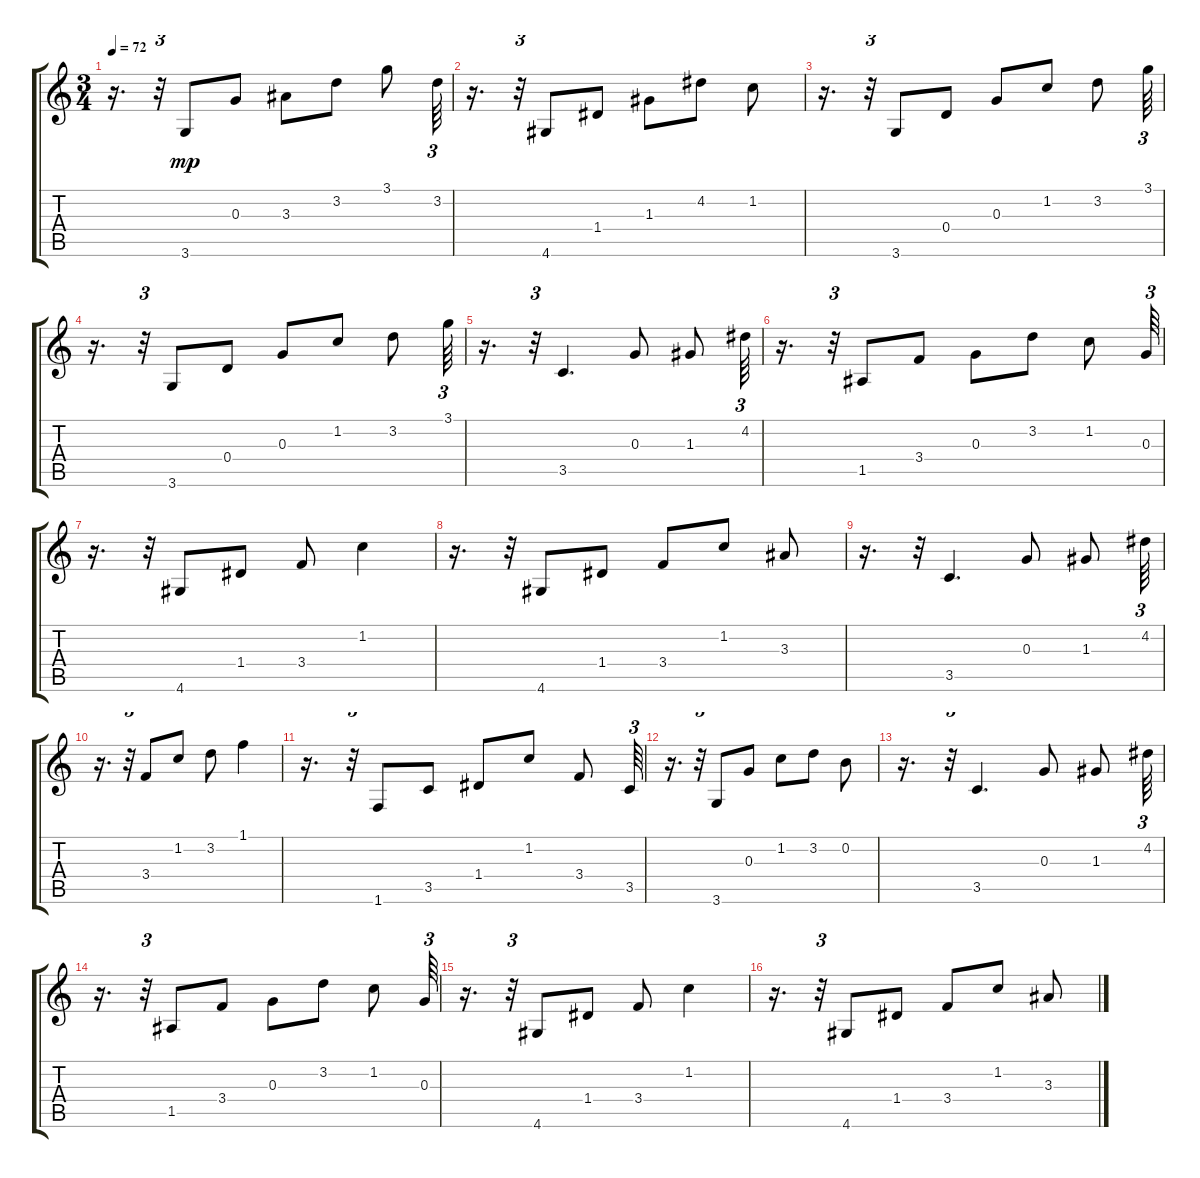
\track "" {instrument acousticguitarsteel}
\staff {score tabs}
\tuning (E4 B3 G3 D3 A2 E2) {hide}
\ts (3 4)
\tempo 72
\clef g2
\ks c
r.16{d dy mp} r.32{tu (3 2)} 3.6.8 0.3.8 3.3.8 3.2.8 3.1.8 3.2.64{tu (3 2)} |
r.16{d} r.32{tu (3 2)} 4.6.8 1.4.8 1.3.8 4.2.8 1.2.8 |
r.16{d} r.32{tu (3 2)} 3.6.8 0.4.8 0.3.8 1.2.8 3.2.8 3.1.64{tu (3 2)} |
r.16{d} r.32{tu (3 2)} 3.6.8 0.4.8 0.3.8 1.2.8 3.2.8 3.1.64{tu (3 2)} |
r.16{d} r.32{tu (3 2)} 3.5.4{d} 0.3.8 1.3.8 4.2.64{tu (3 2)} |
r.16{d} r.32{tu (3 2)} 1.5.8 3.4.8 0.3.8 3.2.8 1.2.8 0.3.64{tu (3 2)} |
r.16{d} r.32{tu (3 2)} 4.6.8 1.4.8 3.4.8 1.2.4 |
r.16{d} r.32{tu (3 2)} 4.6.8 1.4.8 3.4.8 1.2.8 3.3.8 |
r.16{d} r.32{tu (3 2)} 3.5.4{d} 0.3.8 1.3.8 4.2.64{tu (3 2)} |
r.16{d} r.32{tu (3 2)} 3.4.8 1.2.8 3.2.8 1.1.4 |
r.16{d} r.32{tu (3 2)} 1.6.8 3.5.8 1.4.8 1.2.8 3.4.8 3.5.64{tu (3 2)} |
r.16{d} r.32{tu (3 2)} 3.6.8 0.3.8 1.2.8 3.2.8 0.2.8 |
r.16{d} r.32{tu (3 2)} 3.5.4{d} 0.3.8 1.3.8 4.2.64{tu (3 2)} |
r.16{d} r.32{tu (3 2)} 1.5.8 3.4.8 0.3.8 3.2.8 1.2.8 0.3.64{tu (3 2)} |
r.16{d} r.32{tu (3 2)} 4.6.8 1.4.8 3.4.8 1.2.4 |
r.16{d} r.32{tu (3 2)} 4.6.8 1.4.8 3.4.8 1.2.8 3.3.8
